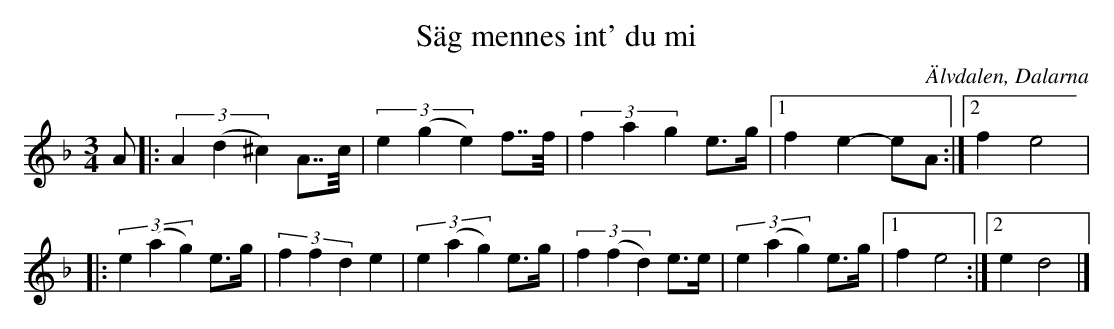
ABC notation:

X:1
T:S\"ag mennes int' du mi
M:3/4
L:1/8
O:Älvdalen, Dalarna
K:Dm
A |: (3A2 (d2 ^c2) A7/4c1/4 | (3e2 (g2 e2) f7/4f1/4 | (3f2 a2 g2 e>g |1 f2 e2- eA :|2 f2 e4 |
|: (3e2 (a2 g2) e>g | (3f2 f2 d2 e2 | (3e2 (a2 g2) e>g | (3f2 (f2 d2) e>e | (3e2 (a2 g2) e>g |1 f2 e4 :|2 e2 d4 |]
